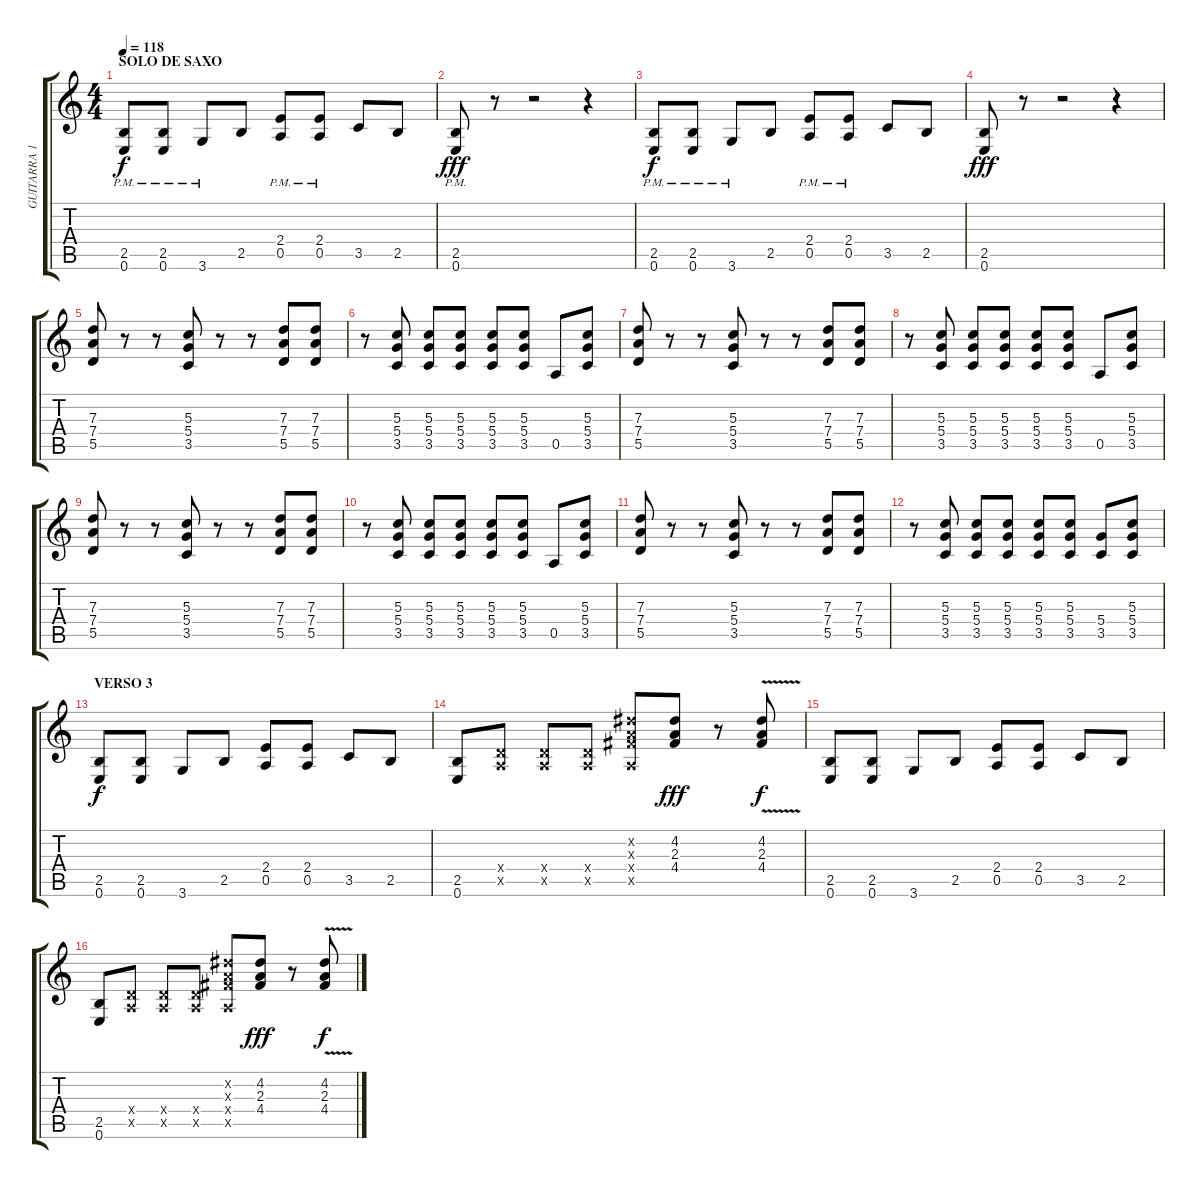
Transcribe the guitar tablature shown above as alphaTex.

\track ("GUITARRA 1" "GUITARRA 1") {instrument distortionguitar}
\staff {score tabs}
\tuning (E4 B3 G3 D3 A2 E2) {hide}
\ts (4 4)
\section ("" "SOLO DE SAXO")
\tempo 118
\clef g2
\ks c
(2.5 0.6{pm}).8{dy f} (2.5 0.6{pm}).8 3.6{pm}.8 2.5.8 (2.4 0.5{pm}).8 (2.4 0.5{pm}).8 3.5.8 2.5.8 |
(2.5 0.6{pm}).8{dy fff} r.8 r.2 r.4 |
(2.5 0.6{pm}).8{dy f} (2.5 0.6{pm}).8 3.6{pm}.8 2.5.8 (2.4 0.5{pm}).8 (2.4 0.5{pm}).8 3.5.8 2.5.8 |
(2.5 0.6).8{dy fff} r.8 r.2 r.4 |
\section ("" "")
(7.3 7.4 5.5).8 r.8 r.8 (5.3 5.4 3.5).8 r.8 r.8 (7.3 7.4 5.5).8 (7.3 7.4 5.5).8 |
r.8 (5.3 5.4 3.5).8 (5.3 5.4 3.5).8 (5.3 5.4 3.5).8 (5.3 5.4 3.5).8 (5.3 5.4 3.5).8 0.5.8 (5.3 5.4 3.5).8 |
(7.3 7.4 5.5).8 r.8 r.8 (5.3 5.4 3.5).8 r.8 r.8 (7.3 7.4 5.5).8 (7.3 7.4 5.5).8 |
r.8 (5.3 5.4 3.5).8 (5.3 5.4 3.5).8 (5.3 5.4 3.5).8 (5.3 5.4 3.5).8 (5.3 5.4 3.5).8 0.5.8 (5.3 5.4 3.5).8 |
(7.3 7.4 5.5).8 r.8 r.8 (5.3 5.4 3.5).8 r.8 r.8 (7.3 7.4 5.5).8 (7.3 7.4 5.5).8 |
r.8 (5.3 5.4 3.5).8 (5.3 5.4 3.5).8 (5.3 5.4 3.5).8 (5.3 5.4 3.5).8 (5.3 5.4 3.5).8 0.5.8 (5.3 5.4 3.5).8 |
(7.3 7.4 5.5).8 r.8 r.8 (5.3 5.4 3.5).8 r.8 r.8 (7.3 7.4 5.5).8 (7.3 7.4 5.5).8 |
r.8 (5.3 5.4 3.5).8 (5.3 5.4 3.5).8 (5.3 5.4 3.5).8 (5.3 5.4 3.5).8 (5.3 5.4 3.5).8 (5.4 3.5).8 (5.3 5.4 3.5).8 |
\section ("" "VERSO 3")
(2.5 0.6).8{dy f} (2.5 0.6).8 3.6.8 2.5.8 (2.4 0.5).8 (2.4 0.5).8 3.5.8 2.5.8 |
(2.5 0.6).8 (0.4{x} 0.5{x}).8 (0.4{x} 0.5{x}).8 (0.4{x} 0.5{x}).8 (4.2{x} 2.3{x} 4.4{x} 0.5{x}).8 (4.2 2.3 4.4).8{dy fff} r.8 (4.2{v} 2.3 4.4).8{dy f} |
(2.5 0.6).8 (2.5 0.6).8 3.6.8 2.5.8 (2.4 0.5).8 (2.4 0.5).8 3.5.8 2.5.8 |
(2.5 0.6).8 (0.4{x} 0.5{x}).8 (0.4{x} 0.5{x}).8 (0.4{x} 0.5{x}).8 (4.2{x} 2.3{x} 4.4{x} 0.5{x}).8 (4.2 2.3 4.4).8{dy fff} r.8 (4.2{v} 2.3 4.4).8{dy f}
